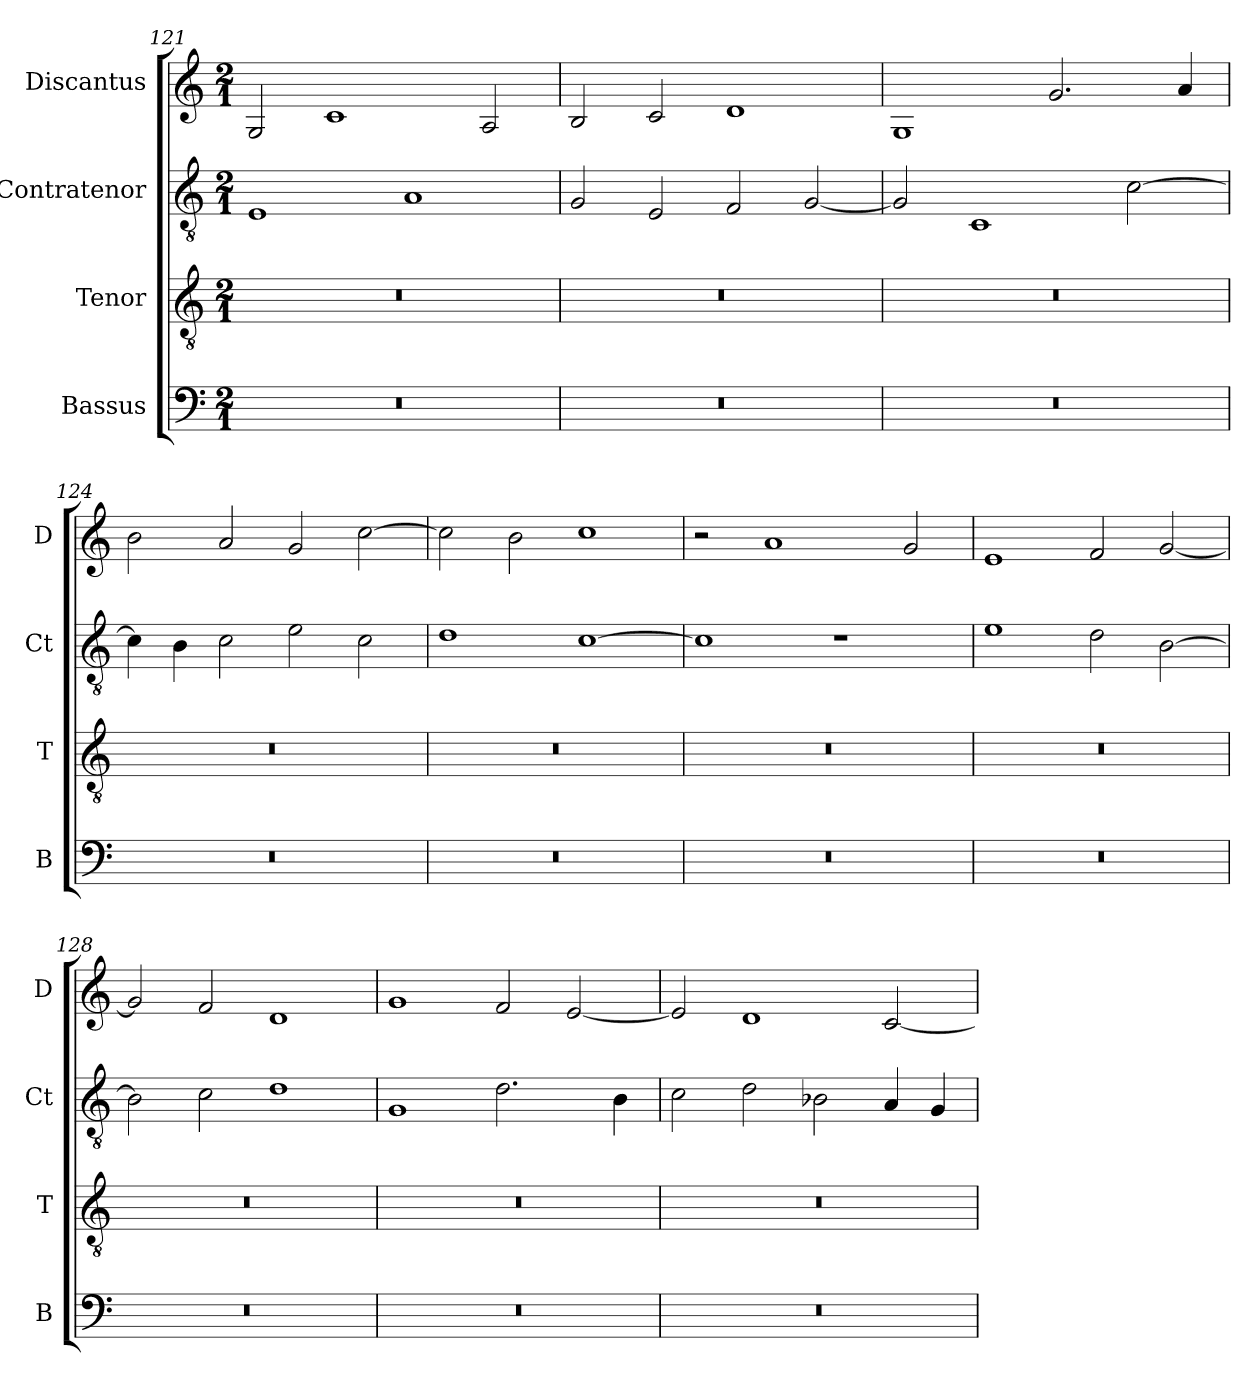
**kern	**kern	**kern	**kern
*part4	*part3	*part2	*part1
*staff4	*staff3	*staff2	*staff1
*I"Bassus	*I"Tenor	*I"Contratenor	*I"Discantus
*I'B	*I'T	*I'Ct	*I'D
*clefF4	*clefGv2	*clefGv2	*clefG2
*k[]	*k[]	*k[]	*k[]
*M2/1	*M2/1	*M2/1	*M2/1
=121	=121	=121	=121
0r	0r	1E	2G/
.	.	.	1c
.	.	1A	.
.	.	.	2A/
=122	=122	=122	=122
0r	0r	2G/	2B/
.	.	2E/	2c/
.	.	2F/	1d
.	.	[2G/	.
=123	=123	=123	=123
0r	0r	2G/]	1G
.	.	1C	.
.	.	.	2.g/
.	.	[2c\	.
.	.	.	4a/
=124	=124	=124	=124
0r	0r	4c\]	2b\
.	.	4B\	.
.	.	2c\	2a/
.	.	2e\	2g/
.	.	2c\	[2cc\
=125	=125	=125	=125
0r	0r	1d	2cc\]
.	.	.	2b\
.	.	[1c	1cc
=126	=126	=126	=126
0r	0r	1c]	2r
.	.	.	1a
.	.	1r	.
.	.	.	2g/
=127	=127	=127	=127
0r	0r	1e	1e
.	.	2d\	2f/
.	.	[2B\	[2g/
=128	=128	=128	=128
0r	0r	2B\]	2g/]
.	.	2c\	2f/
.	.	1d	1d
=129	=129	=129	=129
0r	0r	1G	1g
.	.	2.d\	2f/
.	.	.	[2e/
.	.	4B\	.
=130	=130	=130	=130
0r	0r	2c\	2e/]
.	.	2d\	1d
.	.	2B-X\	.
.	.	4A/	[2c/
.	.	4G/	.
=	=	=	=
*-	*-	*-	*-
